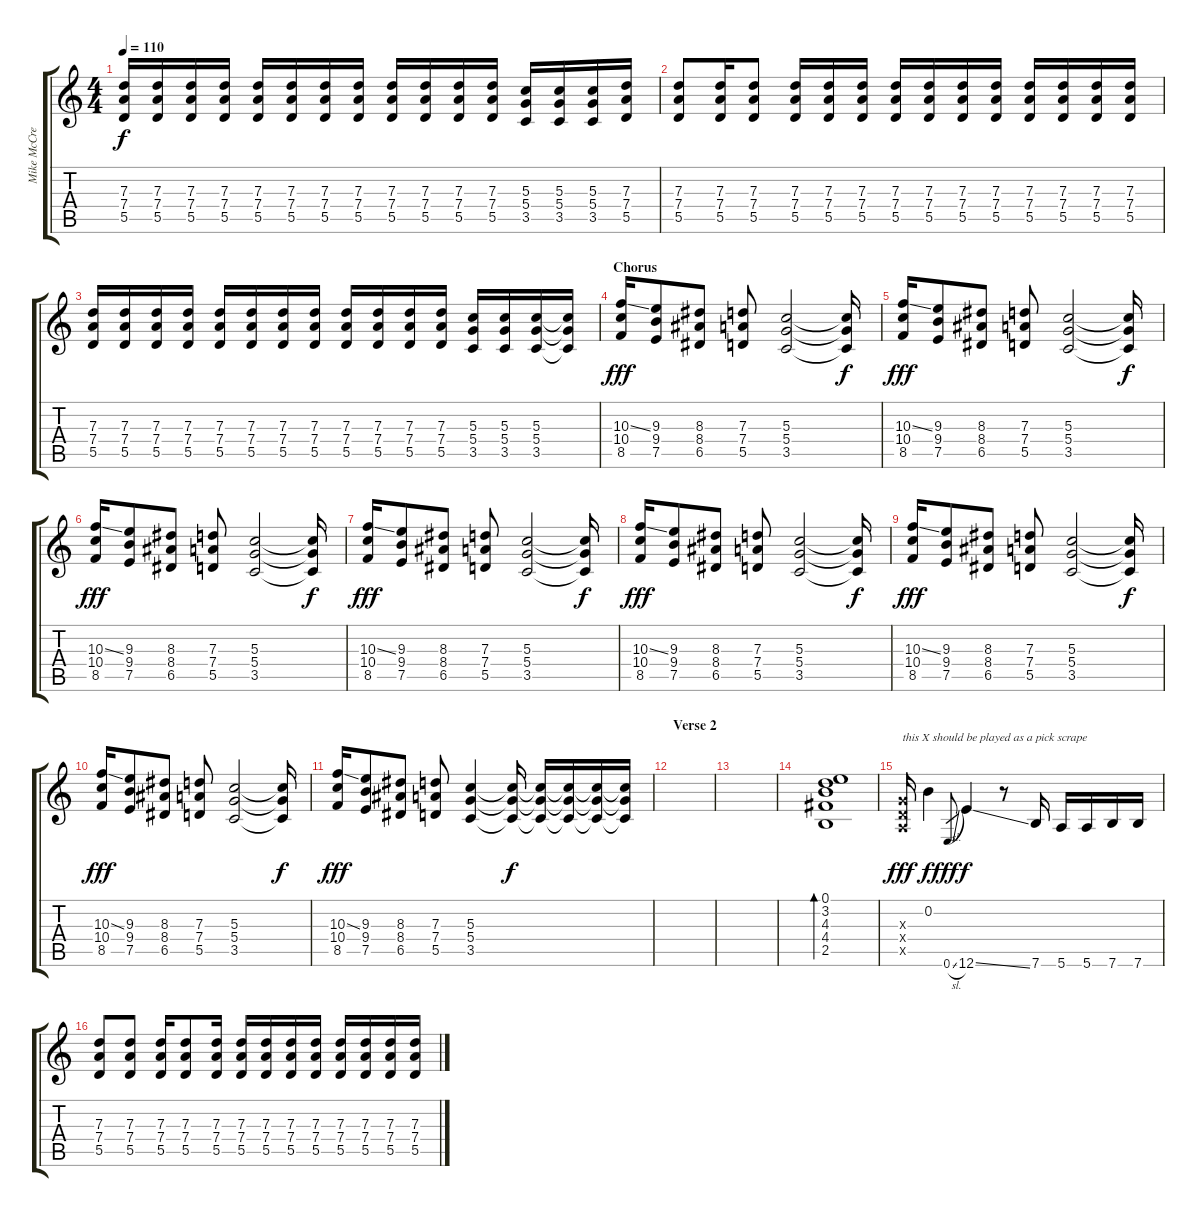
\track ("Mike McCready " "Mike McCre") {instrument distortionguitar}
\staff {score tabs}
\tuning (E4 B3 G3 D3 A2 E2) {hide}
\ts (4 4)
\tempo 110
\clef g2
\ks c
(7.3 7.4 5.5).16{dy f} (7.3 7.4 5.5).16 (7.3 7.4 5.5).16 (7.3 7.4 5.5).16 (7.3 7.4 5.5).16 (7.3 7.4 5.5).16 (7.3 7.4 5.5).16 (7.3 7.4 5.5).16 (7.3 7.4 5.5).16 (7.3 7.4 5.5).16 (7.3 7.4 5.5).16 (7.3 7.4 5.5).16 (5.3 5.4 3.5).16 (5.3 5.4 3.5).16 (5.3 5.4 3.5).16 (7.3 7.4 5.5).16 |
(7.3 7.4 5.5).8 (7.3 7.4 5.5).16 (7.3 7.4 5.5).8 (7.3 7.4 5.5).16 (7.3 7.4 5.5).16 (7.3 7.4 5.5).16 (7.3 7.4 5.5).16 (7.3 7.4 5.5).16 (7.3 7.4 5.5).16 (7.3 7.4 5.5).16 (7.3 7.4 5.5).16 (7.3 7.4 5.5).16 (7.3 7.4 5.5).16 (7.3 7.4 5.5).16 |
(7.3 7.4 5.5).16 (7.3 7.4 5.5).16 (7.3 7.4 5.5).16 (7.3 7.4 5.5).16 (7.3 7.4 5.5).16 (7.3 7.4 5.5).16 (7.3 7.4 5.5).16 (7.3 7.4 5.5).16 (7.3 7.4 5.5).16 (7.3 7.4 5.5).16 (7.3 7.4 5.5).16 (7.3 7.4 5.5).16 (5.3 5.4 3.5).16 (5.3 5.4 3.5).16 (5.3 5.4 3.5).16 (5.3{t} 5.4{t} 3.5{t}).16 |
\section ("" "Chorus")
(10.3{ss} 10.4 8.5).16{dy fff} (9.3 9.4 7.5).8 (8.3 8.4 6.5).8 (7.3 7.4 5.5).8 (5.3 5.4 3.5).2 (5.3{t} 5.4{t} 3.5{t}).16{dy f} |
(10.3{ss} 10.4 8.5).16{dy fff} (9.3 9.4 7.5).8 (8.3 8.4 6.5).8 (7.3 7.4 5.5).8 (5.3 5.4 3.5).2 (5.3{t} 5.4{t} 3.5{t}).16{dy f} |
(10.3{ss} 10.4 8.5).16{dy fff} (9.3 9.4 7.5).8 (8.3 8.4 6.5).8 (7.3 7.4 5.5).8 (5.3 5.4 3.5).2 (5.3{t} 5.4{t} 3.5{t}).16{dy f} |
(10.3{ss} 10.4 8.5).16{dy fff} (9.3 9.4 7.5).8 (8.3 8.4 6.5).8 (7.3 7.4 5.5).8 (5.3 5.4 3.5).2 (5.3{t} 5.4{t} 3.5{t}).16{dy f} |
(10.3{ss} 10.4 8.5).16{dy fff} (9.3 9.4 7.5).8 (8.3 8.4 6.5).8 (7.3 7.4 5.5).8 (5.3 5.4 3.5).2 (5.3{t} 5.4{t} 3.5{t}).16{dy f} |
(10.3{ss} 10.4 8.5).16{dy fff} (9.3 9.4 7.5).8 (8.3 8.4 6.5).8 (7.3 7.4 5.5).8 (5.3 5.4 3.5).2 (5.3{t} 5.4{t} 3.5{t}).16{dy f} |
(10.3{ss} 10.4 8.5).16{dy fff} (9.3 9.4 7.5).8 (8.3 8.4 6.5).8 (7.3 7.4 5.5).8 (5.3 5.4 3.5).2 (5.3{t} 5.4{t} 3.5{t}).16{dy f} |
(10.3{ss} 10.4 8.5).16{dy fff} (9.3 9.4 7.5).8 (8.3 8.4 6.5).8 (7.3 7.4 5.5).8 (5.3 5.4 3.5).4 (5.3{t} 5.4{t} 3.5{t}).16{dy f} (5.3{t} 5.4{t} 3.5{t}).16 (5.3{t} 5.4{t} 3.5{t}).16 (5.3{t} 5.4{t} 3.5{t}).16 (5.3{t} 5.4{t} 3.5{t}).16 |
\section ("" "Verse 2")
|
|
(0.1 3.2 4.3 4.4 2.5).1{bd 240 volume 12 instrument electricguitarclean} |
(0.3{x} 0.4{x} 0.5{x}).16{txt "this X should be played as a pick scrape" dy fff volume 16 instrument distortionguitar} 0.2.4{dy f} 0.6{sl}.8{gr dy fff} 12.6{ss}.4{dy f} r.8 7.6.16 5.6.16 5.6.16 7.6.16 7.6.16 |
(7.3 7.4 5.5).8 (7.3 7.4 5.5).8 (7.3 7.4 5.5).16 (7.3 7.4 5.5).8 (7.3 7.4 5.5).16 (7.3 7.4 5.5).16 (7.3 7.4 5.5).16 (7.3 7.4 5.5).16 (7.3 7.4 5.5).16 (7.3 7.4 5.5).16 (7.3 7.4 5.5).16 (7.3 7.4 5.5).16 (7.3 7.4 5.5).16
